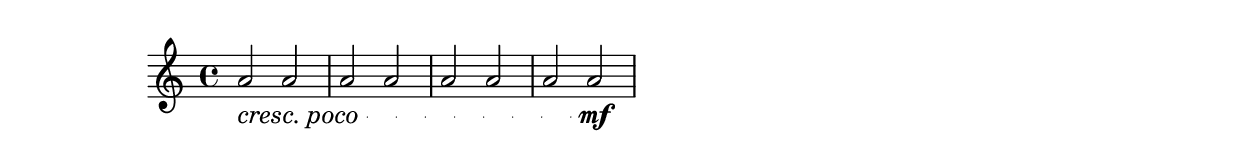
%% Do not edit this file; it is automatically
%% generated from LSR http://lsr.dsi.unimi.it
%% This file is in the public domain.
\version "2.13.16"

\header {
  lsrtags = "expressive-marks"

%% Translation of GIT committish: 1d589aa04c20d7711bf662618adbdd6d445db29d
  texidoces = "
Se puede modificar el texto empleado para los crescendos y
decrescendos modificando las propiedades de contexto
@code{crescendoText} y @code{decrescendoText}.  El estilo de la
línea de extensión se puede cambiar modificando la propiedad
@code{'style} de @code{DynamicTextSpanner}.  El valor
predeterminado es @code{'hairpin} (regulador), y entre otros
valores posibles se encuentran @code{'line} (línea),
@code{'dashed-line} (línea discontinua) y @code{'dotted-line}
(línea de puntos):

"
  doctitlees = "Cambiar el texto y los estilos de objeto de extensión para las indicaciones dinámicas textuales"

%% Translation of GIT committish: 0a868be38a775ecb1ef935b079000cebbc64de40
texidocde = "
Der Text, der für Crescendo und Decrescendo gestzt wird, kann geändert
werden, indem man die Eigenschaften @code{crescendoText} und
@code{decrescendoText} verändert.  Der Stil des Streckers kann auch
geändert werden, indem die @code{'style}-Eigenschaft des
@code{DynamicTextSpanner} beeinflusst wird.  Der Standardwert ist
@code{'hairpin}, ander Möglichkeiten sind @code{'line}, @code{'dashed-line}
und @code{'dotted-line}.
"
  doctitlede = "Text und Strecker-Stile für Dynamik-Texte ändern"
%% Translation of GIT committish: 217cd2b9de6e783f2a5c8a42be9c70a82195ad20
  texidocfr = "
Le texte par défaut des crescendos et decrescendos se change en
modifiant les propriétés de contexte @code{crescendoText} et 
@code{decrescendoText}. L'aspect de la ligne d'extension est fonction
de la propriété @code{'style} du @code{DynamicTextSpanner}.  Sa valeur
par défaut est @code{'hairpin}, mais d'autres valeurs sont disponibles,
comme @code{'line}, @code{'dashed-line} et @code{'dotted-line}.

"
  doctitlefr = "Modifidation du texte et de l'extension de nuances textuelles"


  texidoc = "
The text used for crescendos and decrescendos can be changed by
modifying the context properties @code{crescendoText} and
@code{decrescendoText}. The style of the spanner line can be changed by
modifying the @code{'style} property of @code{DynamicTextSpanner}.  The
default value is @code{'hairpin}, and other possible values include
@code{'line}, @code{'dashed-line} and @code{'dotted-line}.

"
  doctitle = "Changing text and spanner styles for text dynamics"
} % begin verbatim

\relative c'' {
  \set crescendoText = \markup { \italic { cresc. poco } }
  \set crescendoSpanner = #'text
  \override DynamicTextSpanner #'style = #'dotted-line
  a2\< a
  a2 a
  a2 a
  a2 a\mf
}
